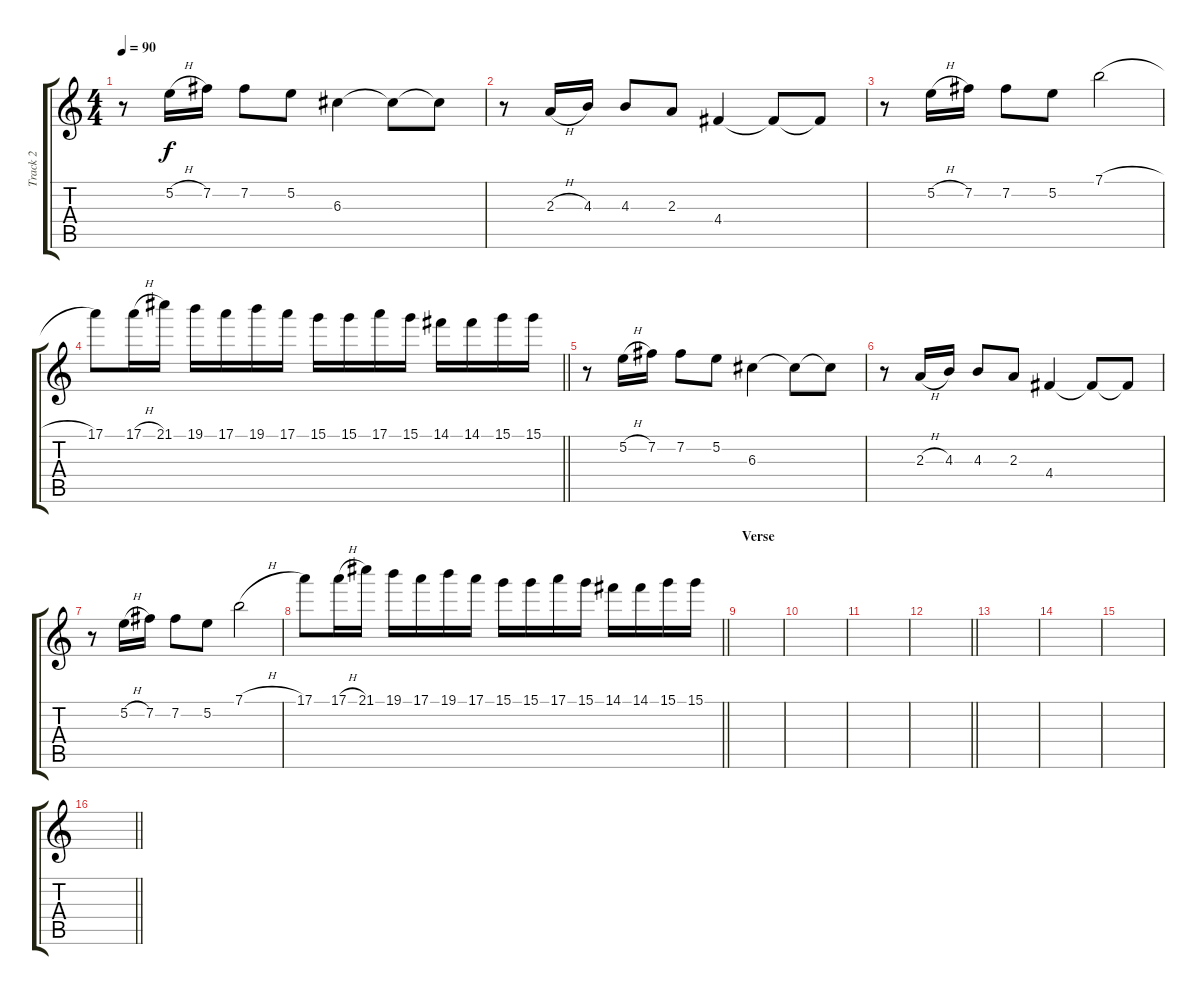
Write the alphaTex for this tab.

\track ("Track 2" "Track 2") {instrument electricguitarclean}
\staff {score tabs}
\tuning (E4 B3 G3 D3 A2 E2) {hide}
\ts (4 4)
\tempo 90
\clef g2
\ks c
r.8{dy f} 5.2{h}.16 7.2.16 7.2.8 5.2.8 6.3.4 6.3{t}.8 6.3{t}.8 |
r.8 2.3{h}.16 4.3.16 4.3.8 2.3.8 4.4.4 4.4{t}.8 4.4{t}.8 |
r.8 5.2{h}.16 7.2.16 7.2.8 5.2.8 7.1{h}.2 |
\barLineRight lightlight
17.1.8 17.1{h}.16 21.1.16 19.1.16 17.1.16 19.1.16 17.1.16 15.1.16 15.1.16 17.1.16 15.1.16 14.1.16 14.1.16 15.1.16 15.1.16 |
r.8 5.2{h}.16 7.2.16 7.2.8 5.2.8 6.3.4 6.3{t}.8 6.3{t}.8 |
r.8 2.3{h}.16 4.3.16 4.3.8 2.3.8 4.4.4 4.4{t}.8 4.4{t}.8 |
r.8 5.2{h}.16 7.2.16 7.2.8 5.2.8 7.1{h}.2 |
\barLineRight lightlight
17.1.8 17.1{h}.16 21.1.16 19.1.16 17.1.16 19.1.16 17.1.16 15.1.16 15.1.16 17.1.16 15.1.16 14.1.16 14.1.16 15.1.16 15.1.16 |
\section ("" "Verse")
|
|
|
\barLineRight lightlight
|
|
|
|
\barLineRight lightlight
